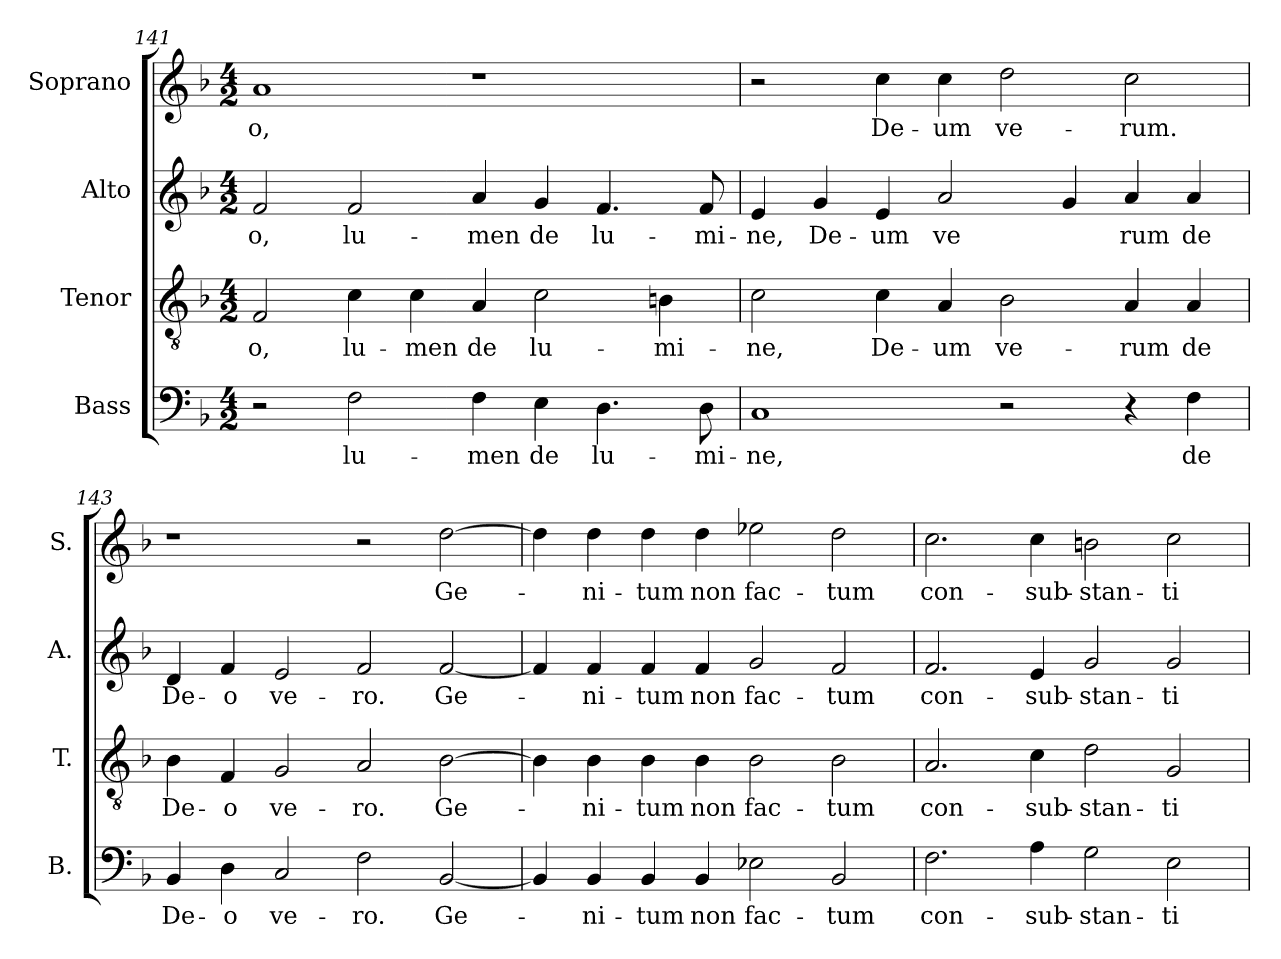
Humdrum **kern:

**kern	**text	**kern	**text	**kern	**text	**kern	**text
*part4	*part4	*part3	*part3	*part2	*part2	*part1	*part1
*staff4	*staff4	*staff3	*staff3	*staff2	*staff2	*staff1	*staff1
*I"Bass	*	*I"Tenor	*	*I"Alto	*	*I"Soprano	*
*I'B.	*	*I'T.	*	*I'A.	*	*I'S.	*
*clefF4	*	*clefGv2	*	*clefG2	*	*clefG2	*
*	*	*ITrd7c12	*	*	*	*	*
*k[b-]	*	*k[b-]	*	*k[b-]	*	*k[b-]	*
*F:	*	*F:	*	*F:	*	*F:	*
*M4/2	*	*M4/2	*	*M4/2	*	*M4/2	*
=141	=141	=141	=141	=141	=141	=141	=141
!	!	!	!LO:LY:b:color=#000000	!	!	!	!
!	!	!	!	!	!LO:LY:b:color=#000000	!	!
!	!	!	!	!	!	!	!LO:LY:b:color=#000000
2r	.	2FFi/	-o,	2fi/	o,	1ai	-o,
!	!LO:LY:b:color=#000000	!	!	!	!	!	!
!	!	!	!LO:LY:b:color=#000000	!	!	!	!
!	!	!	!	!	!LO:LY:b:color=#000000	!	!
2Fi\	lu-	4Ci\	lu-	2fi/	lu-	.	.
!	!	!	!LO:LY:b:color=#000000	!	!	!	!
.	.	4Ci\	-men	.	.	.	.
!	!LO:LY:b:color=#000000	!	!	!	!	!	!
!	!	!	!LO:LY:b:color=#000000	!	!	!	!
!	!	!	!	!	!LO:LY:b:color=#000000	!	!
4Fi\	-men	4AAi/	de	4ai/	-men	1r	.
!	!LO:LY:b:color=#000000	!	!	!	!	!	!
!	!	!	!LO:LY:b:color=#000000	!	!	!	!
!	!	!	!	!	!LO:LY:b:color=#000000	!	!
4Ei\	de	2Ci\	lu-	4gi/	de	.	.
!	!LO:LY:b:color=#000000	!	!	!	!	!	!
!	!	!	!	!	!LO:LY:b:color=#000000	!	!
4.Di\	lu-	.	.	4.fi/	lu-	.	.
!	!	!	!LO:LY:b:color=#000000	!	!	!	!
.	.	4BBni\	-mi-	.	.	.	.
!	!LO:LY:b:color=#000000	!	!	!	!	!	!
!	!	!	!	!	!LO:LY:b:color=#000000	!	!
8Di\	-mi-	.	.	8fi/	-mi-	.	.
=142	=142	=142	=142	=142	=142	=142	=142
!	!LO:LY:b:color=#000000	!	!	!	!	!	!
!	!	!	!LO:LY:b:color=#000000	!	!	!	!
!	!	!	!	!	!LO:LY:b:color=#000000	!	!
1Ci	-ne,	2Ci\	-ne,	4ei/	-ne,	2r	.
!	!	!	!	!	!LO:LY:b:color=#000000	!	!
.	.	.	.	4gi/	De-	.	.
!	!	!	!LO:LY:b:color=#000000	!	!	!	!
!	!	!	!	!	!LO:LY:b:color=#000000	!	!
!	!	!	!	!	!	!	!LO:LY:b:color=#000000
.	.	4Ci\	De-	4ei/	-um	4cci\	De-
!	!	!	!LO:LY:b:color=#000000	!	!	!	!
!	!	!	!	!	!LO:LY:b:color=#000000	!	!
!	!	!	!	!	!	!	!LO:LY:b:color=#000000
.	.	4AAi/	-um	2ai/	ve	4cci\	-um
!	!	!	!LO:LY:b:color=#000000	!	!	!	!
!	!	!	!	!	!	!	!LO:LY:b:color=#000000
2r	.	2BB-i\	ve-	.	.	2ddi\	ve-
.	.	.	.	4gi/	.	.	.
!	!	!	!LO:LY:b:color=#000000	!	!	!	!
!	!	!	!	!	!LO:LY:b:color=#000000	!	!
!	!	!	!	!	!	!	!LO:LY:b:color=#000000
4r	.	4AAi/	-rum	4ai/	rum	2cci\	-rum.
!	!LO:LY:b:color=#000000	!	!	!	!	!	!
!	!	!	!LO:LY:b:color=#000000	!	!	!	!
!	!	!	!	!	!LO:LY:b:color=#000000	!	!
4Fi\	de	4AAi/	de	4ai/	de	.	.
!!LO:LB:g=z
=143	=143	=143	=143	=143	=143	=143	=143
!	!LO:LY:b:color=#000000	!	!	!	!	!	!
!	!	!	!LO:LY:b:color=#000000	!	!	!	!
!	!	!	!	!	!LO:LY:b:color=#000000	!	!
4BB-i/	De-	4BB-i\	De-	4di/	De-	1r	.
!	!LO:LY:b:color=#000000	!	!	!	!	!	!
!	!	!	!LO:LY:b:color=#000000	!	!	!	!
!	!	!	!	!	!LO:LY:b:color=#000000	!	!
4Di\	-o	4FFi/	-o	4fi/	-o	.	.
!	!LO:LY:b:color=#000000	!	!	!	!	!	!
!	!	!	!LO:LY:b:color=#000000	!	!	!	!
!	!	!	!	!	!LO:LY:b:color=#000000	!	!
2Ci/	ve-	2GGi/	ve-	2ei/	ve-	.	.
!	!LO:LY:b:color=#000000	!	!	!	!	!	!
!	!	!	!LO:LY:b:color=#000000	!	!	!	!
!	!	!	!	!	!LO:LY:b:color=#000000	!	!
2Fi\	-ro.	2AAi/	-ro.	2fi/	-ro.	2r	.
!	!LO:LY:b:color=#000000	!	!	!	!	!	!
!	!	!	!LO:LY:b:color=#000000	!	!	!	!
!	!	!	!	!	!LO:LY:b:color=#000000	!	!
!	!	!	!	!	!	!	!LO:LY:b:color=#000000
[2BB-i/	Ge-	[2BB-i\	Ge-	[2fi/	Ge-	[2ddi\	Ge-
=144	=144	=144	=144	=144	=144	=144	=144
4BB-i/]	.	4BB-i\]	.	4fi/]	.	4ddi\]	.
!	!LO:LY:b:color=#000000	!	!	!	!	!	!
!	!	!	!LO:LY:b:color=#000000	!	!	!	!
!	!	!	!	!	!LO:LY:b:color=#000000	!	!
!	!	!	!	!	!	!	!LO:LY:b:color=#000000
4BB-i/	-ni-	4BB-i\	-ni-	4fi/	-ni-	4ddi\	-ni-
!	!LO:LY:b:color=#000000	!	!	!	!	!	!
!	!	!	!LO:LY:b:color=#000000	!	!	!	!
!	!	!	!	!	!LO:LY:b:color=#000000	!	!
!	!	!	!	!	!	!	!LO:LY:b:color=#000000
4BB-i/	-tum	4BB-i\	-tum	4fi/	-tum	4ddi\	-tum
!	!LO:LY:b:color=#000000	!	!	!	!	!	!
!	!	!	!LO:LY:b:color=#000000	!	!	!	!
!	!	!	!	!	!LO:LY:b:color=#000000	!	!
!	!	!	!	!	!	!	!LO:LY:b:color=#000000
4BB-i/	non	4BB-i\	non	4fi/	non	4ddi\	non
!	!LO:LY:b:color=#000000	!	!	!	!	!	!
!	!	!	!LO:LY:b:color=#000000	!	!	!	!
!	!	!	!	!	!LO:LY:b:color=#000000	!	!
!	!	!	!	!	!	!	!LO:LY:b:color=#000000
2E-Xi\	fac-	2BB-i\	fac-	2gi/	fac-	2ee-Xi\	fac-
!	!LO:LY:b:color=#000000	!	!	!	!	!	!
!	!	!	!LO:LY:b:color=#000000	!	!	!	!
!	!	!	!	!	!LO:LY:b:color=#000000	!	!
!	!	!	!	!	!	!	!LO:LY:b:color=#000000
2BB-i/	-tum	2BB-i\	-tum	2fi/	-tum	2ddi\	-tum
=145	=145	=145	=145	=145	=145	=145	=145
!	!LO:LY:b:color=#000000	!	!	!	!	!	!
!	!	!	!LO:LY:b:color=#000000	!	!	!	!
!	!	!	!	!	!LO:LY:b:color=#000000	!	!
!	!	!	!	!	!	!	!LO:LY:b:color=#000000
2.Fi\	con-	2.AAi/	con-	2.fi/	con-	2.cci\	con-
!	!LO:LY:b:color=#000000	!	!	!	!	!	!
!	!	!	!LO:LY:b:color=#000000	!	!	!	!
!	!	!	!	!	!LO:LY:b:color=#000000	!	!
!	!	!	!	!	!	!	!LO:LY:b:color=#000000
4Ai\	-sub-	4Ci\	-sub-	4ei/	-sub-	4cci\	-sub-
!	!LO:LY:b:color=#000000	!	!	!	!	!	!
!	!	!	!LO:LY:b:color=#000000	!	!	!	!
!	!	!	!	!	!LO:LY:b:color=#000000	!	!
!	!	!	!	!	!	!	!LO:LY:b:color=#000000
2Gi\	-stan-	2Di\	-stan-	2gi/	-stan-	2bni\	-stan-
!	!LO:LY:b:color=#000000	!	!	!	!	!	!
!	!	!	!LO:LY:b:color=#000000	!	!	!	!
!	!	!	!	!	!LO:LY:b:color=#000000	!	!
!	!	!	!	!	!	!	!LO:LY:b:color=#000000
2Ei\	-ti-	2GGi/	-ti-	2gi/	-ti-	2cci\	-ti-
=	=	=	=	=	=	=	=
*-	*-	*-	*-	*-	*-	*-	*-
